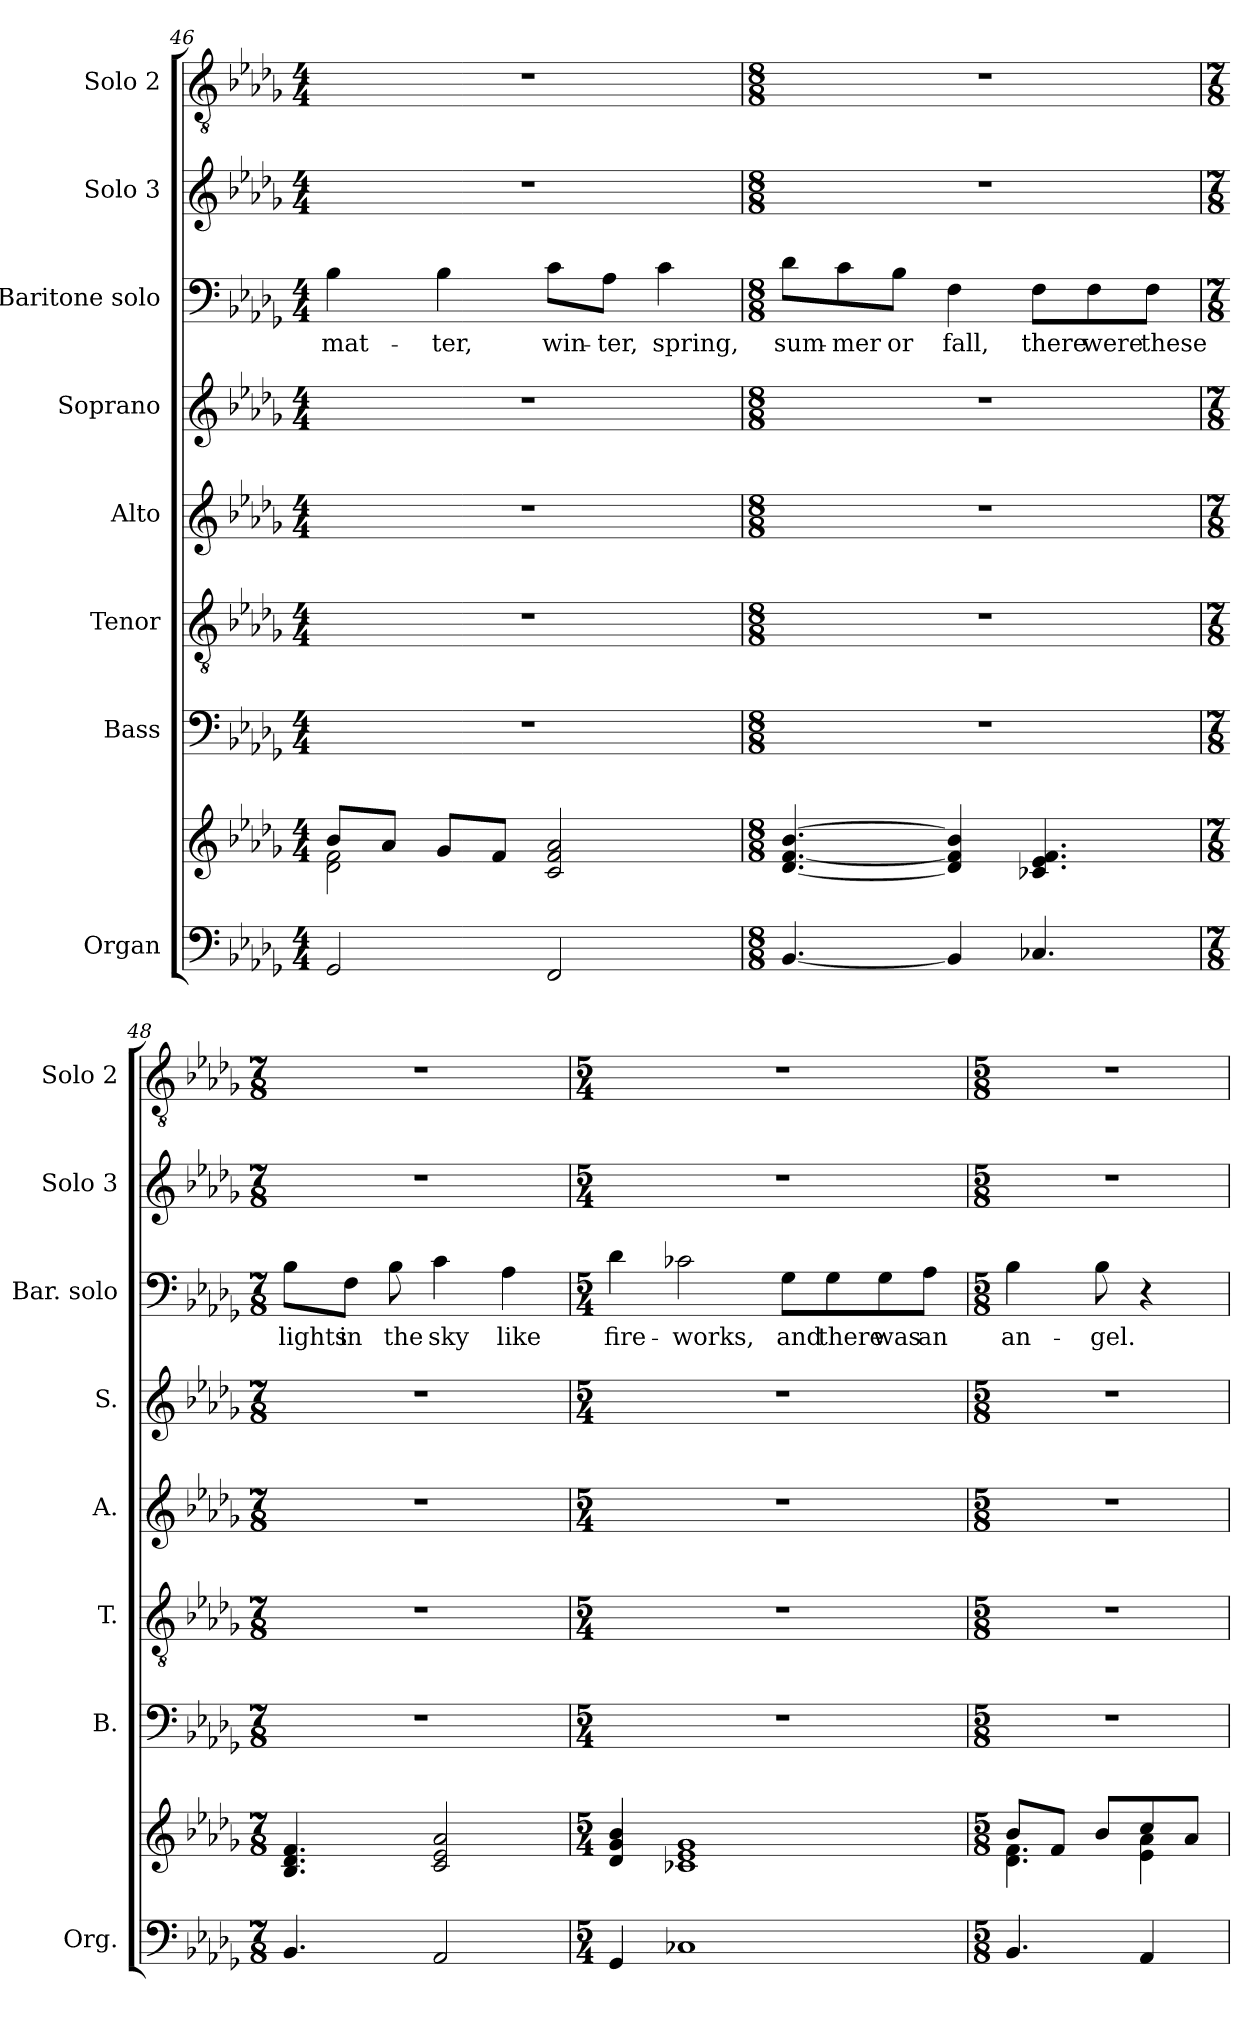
**kern	**kern	**kern	**kern	**kern	**kern	**kern	**text	**kern	**kern
*part8	*part8	*part7	*part6	*part5	*part4	*part3	*part3	*part2	*part1
*staff9	*staff8	*staff7	*staff6	*staff5	*staff4	*staff3	*staff3	*staff2	*staff1
*I"Organ	*	*I"Bass	*I"Tenor	*I"Alto	*I"Soprano	*I"Baritone solo	*	*I"Solo 3	*I"Solo 2
*I'Org.	*	*I'B.	*I'T.	*I'A.	*I'S.	*I'Bar. solo	*	*I'Solo 3	*I'Solo 2
!!LO:PB:g=z
*clefF4	*clefG2	*clefF4	*clefGv2	*clefG2	*clefG2	*clefF4	*	*clefG2	*clefGv2
*	*	*	*ITrd7c12	*	*	*	*	*	*
*k[b-e-a-d-g-]	*k[b-e-a-d-g-]	*k[b-e-a-d-g-]	*k[b-e-a-d-g-]	*k[b-e-a-d-g-]	*k[b-e-a-d-g-]	*k[b-e-a-d-g-]	*	*k[b-e-a-d-g-]	*k[b-e-a-d-g-]
*D-:	*D-:	*D-:	*D-:	*D-:	*D-:	*D-:	*	*D-:	*D-:
*M4/4	*M4/4	*M4/4	*M4/4	*M4/4	*M4/4	*M4/4	*	*M4/4	*M4/4
=46	=46	=46	=46	=46	=46	=46	=46	=46	=46
*	*^	*	*	*	*	*	*	*	*
!	!	!	!	!	!	!	!	!LO:LY:b:color=#000000	!	!
2GG-i/	8b-i/L	2d-i\ 2fi	1r	1r	1r	1r	4B-i\	mat-	1r	1r
.	8a-i/J	.	.	.	.	.	.	.	.	.
!	!	!	!	!	!	!	!	!LO:LY:b:color=#000000	!	!
.	8g-i/L	.	.	.	.	.	4B-i\	-ter,	.	.
.	8fi/J	.	.	.	.	.	.	.	.	.
!	!	!	!	!	!	!	!	!LO:LY:b:color=#000000	!	!
2FFi/	2ci/ 2fi 2a-i	2ryy	.	.	.	.	8ci\L	win-	.	.
!	!	!	!	!	!	!	!	!LO:LY:b:color=#000000	!	!
.	.	.	.	.	.	.	8A-i\J	-ter,	.	.
!	!	!	!	!	!	!	!	!LO:LY:b:color=#000000	!	!
.	.	.	.	.	.	.	4ci\	spring,	.	.
*	*v	*v	*	*	*	*	*	*	*	*
=47	=47	=47	=47	=47	=47	=47	=47	=47	=47
*M8/8	*M8/8	*M8/8	*M8/8	*M8/8	*M8/8	*M8/8	*	*M8/8	*M8/8
!	!	!	!	!	!	!	!LO:LY:b:color=#000000	!	!
[4.BB-i/	[4.d-i/ [4.fi [4.b-i	1r	1r	1r	1r	8d-i\L	sum-	1r	1r
!	!	!	!	!	!	!	!LO:LY:b:color=#000000	!	!
.	.	.	.	.	.	8ci\	-mer	.	.
!	!	!	!	!	!	!	!LO:LY:b:color=#000000	!	!
.	.	.	.	.	.	8B-i\J	or	.	.
!	!	!	!	!	!	!	!LO:LY:b:color=#000000	!	!
4BB-i/]	4d-i/] 4fi] 4b-i]	.	.	.	.	4Fi\	fall,	.	.
!	!	!	!	!	!	!	!LO:LY:b:color=#000000	!	!
4.C-Xi/	4.c-Xi/ 4.e-i 4.fi	.	.	.	.	8Fi\L	there	.	.
!	!	!	!	!	!	!	!LO:LY:b:color=#000000	!	!
.	.	.	.	.	.	8Fi\	were	.	.
!	!	!	!	!	!	!	!LO:LY:b:color=#000000	!	!
.	.	.	.	.	.	8Fi\J	these	.	.
=48	=48	=48	=48	=48	=48	=48	=48	=48	=48
*M7/8	*M7/8	*M7/8	*M7/8	*M7/8	*M7/8	*M7/8	*	*M7/8	*M7/8
!	!	!LO:N:vis=1	!LO:N:vis=1	!LO:N:vis=1	!LO:N:vis=1	!	!	!	!
!	!	!	!	!	!	!	!LO:LY:b:color=#000000	!LO:N:vis=1	!LO:N:vis=1
4.BB-i/	4.B-i/ 4.d-i 4.fi	2..r	2..r	2..r	2..r	8B-i\L	lights	2..r	2..r
!	!	!	!	!	!	!	!LO:LY:b:color=#000000	!	!
.	.	.	.	.	.	8Fi\J	in	.	.
!	!	!	!	!	!	!	!LO:LY:b:color=#000000	!	!
.	.	.	.	.	.	8B-i\	the	.	.
!	!	!	!	!	!	!	!LO:LY:b:color=#000000	!	!
2AA-i/	2ci/ 2e-i 2a-i	.	.	.	.	4ci\	sky	.	.
!	!	!	!	!	!	!	!LO:LY:b:color=#000000	!	!
.	.	.	.	.	.	4A-i\	like	.	.
!!LO:LB:g=z
=49	=49	=49	=49	=49	=49	=49	=49	=49	=49
*M5/4	*M5/4	*M5/4	*M5/4	*M5/4	*M5/4	*M5/4	*	*M5/4	*M5/4
!	!	!LO:N:vis=1	!LO:N:vis=1	!LO:N:vis=1	!LO:N:vis=1	!	!	!	!
!	!	!	!	!	!	!	!LO:LY:b:color=#000000	!LO:N:vis=1	!LO:N:vis=1
4GG-i/	4d-i/ 4g-i 4b-i	4%5r	4%5r	4%5r	4%5r	4d-i\	fire-	4%5r	4%5r
!	!	!	!	!	!	!	!LO:LY:b:color=#000000	!	!
1C-Xi	1c-Xi 1e-i 1g-i	.	.	.	.	2c-Xi\	-works,	.	.
!	!	!	!	!	!	!	!LO:LY:b:color=#000000	!	!
.	.	.	.	.	.	8G-i\L	and	.	.
!	!	!	!	!	!	!	!LO:LY:b:color=#000000	!	!
.	.	.	.	.	.	8G-i\	there	.	.
!	!	!	!	!	!	!	!LO:LY:b:color=#000000	!	!
.	.	.	.	.	.	8G-i\	was	.	.
!	!	!	!	!	!	!	!LO:LY:b:color=#000000	!	!
.	.	.	.	.	.	8A-i\J	an	.	.
=50	=50	=50	=50	=50	=50	=50	=50	=50	=50
*M5/8	*M5/8	*M5/8	*M5/8	*M5/8	*M5/8	*M5/8	*	*M5/8	*M5/8
*	*^	*	*	*	*	*	*	*	*
!	!	!	!LO:N:vis=1	!LO:N:vis=1	!LO:N:vis=1	!LO:N:vis=1	!	!	!	!
!	!	!	!	!	!	!	!	!LO:LY:b:color=#000000	!LO:N:vis=1	!LO:N:vis=1
4.BB-i/	8b-i/L	4.d-i\ 4.fi	8%5r	8%5r	8%5r	8%5r	4B-i\	an-	8%5r	8%5r
.	8fi/J	.	.	.	.	.	.	.	.	.
!	!	!	!	!	!	!	!	!LO:LY:b:color=#000000	!	!
.	8b-i/L	.	.	.	.	.	8B-i\	-gel.	.	.
4AA-i/	8cci/	4e-i\ 4a-i	.	.	.	.	4r	.	.	.
.	8a-i/J	.	.	.	.	.	.	.	.	.
*	*v	*v	*	*	*	*	*	*	*	*
=	=	=	=	=	=	=	=	=	=
*-	*-	*-	*-	*-	*-	*-	*-	*-	*-
